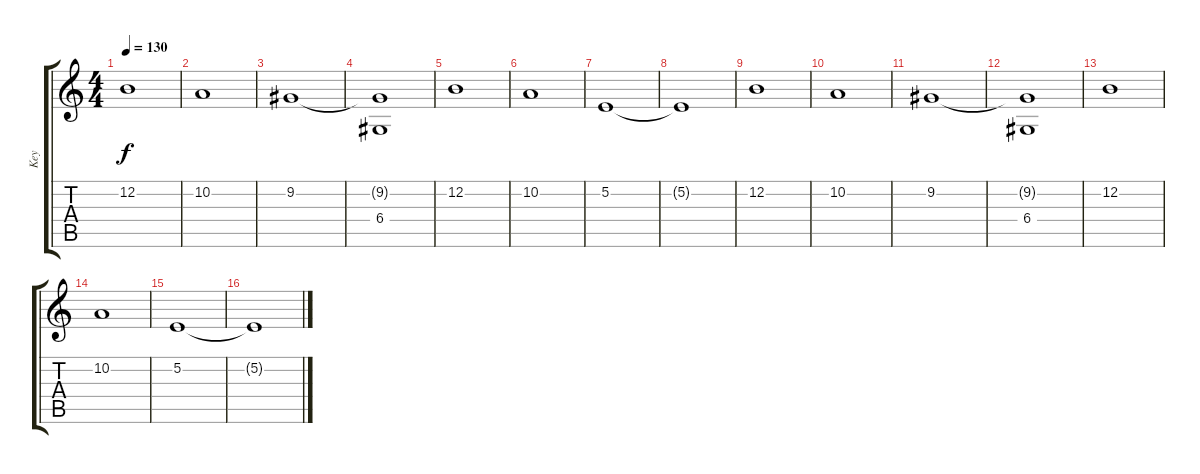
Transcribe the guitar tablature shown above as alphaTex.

\track ("Key" "Key") {instrument fx7echoes}
\staff {score tabs}
\tuning (E4 B3 G3 D3 A2 E2) {hide}
\ts (4 4)
\tempo 130
\clef g2
\ks c
12.2.1{dy f} |
10.2.1 |
9.2.1 |
(9.2{t} 6.4).1 |
12.2.1 |
10.2.1 |
5.2.1 |
5.2{t}.1 |
12.2.1 |
10.2.1 |
9.2.1 |
(9.2{t} 6.4).1 |
12.2.1 |
10.2.1 |
5.2.1 |
5.2{t}.1
